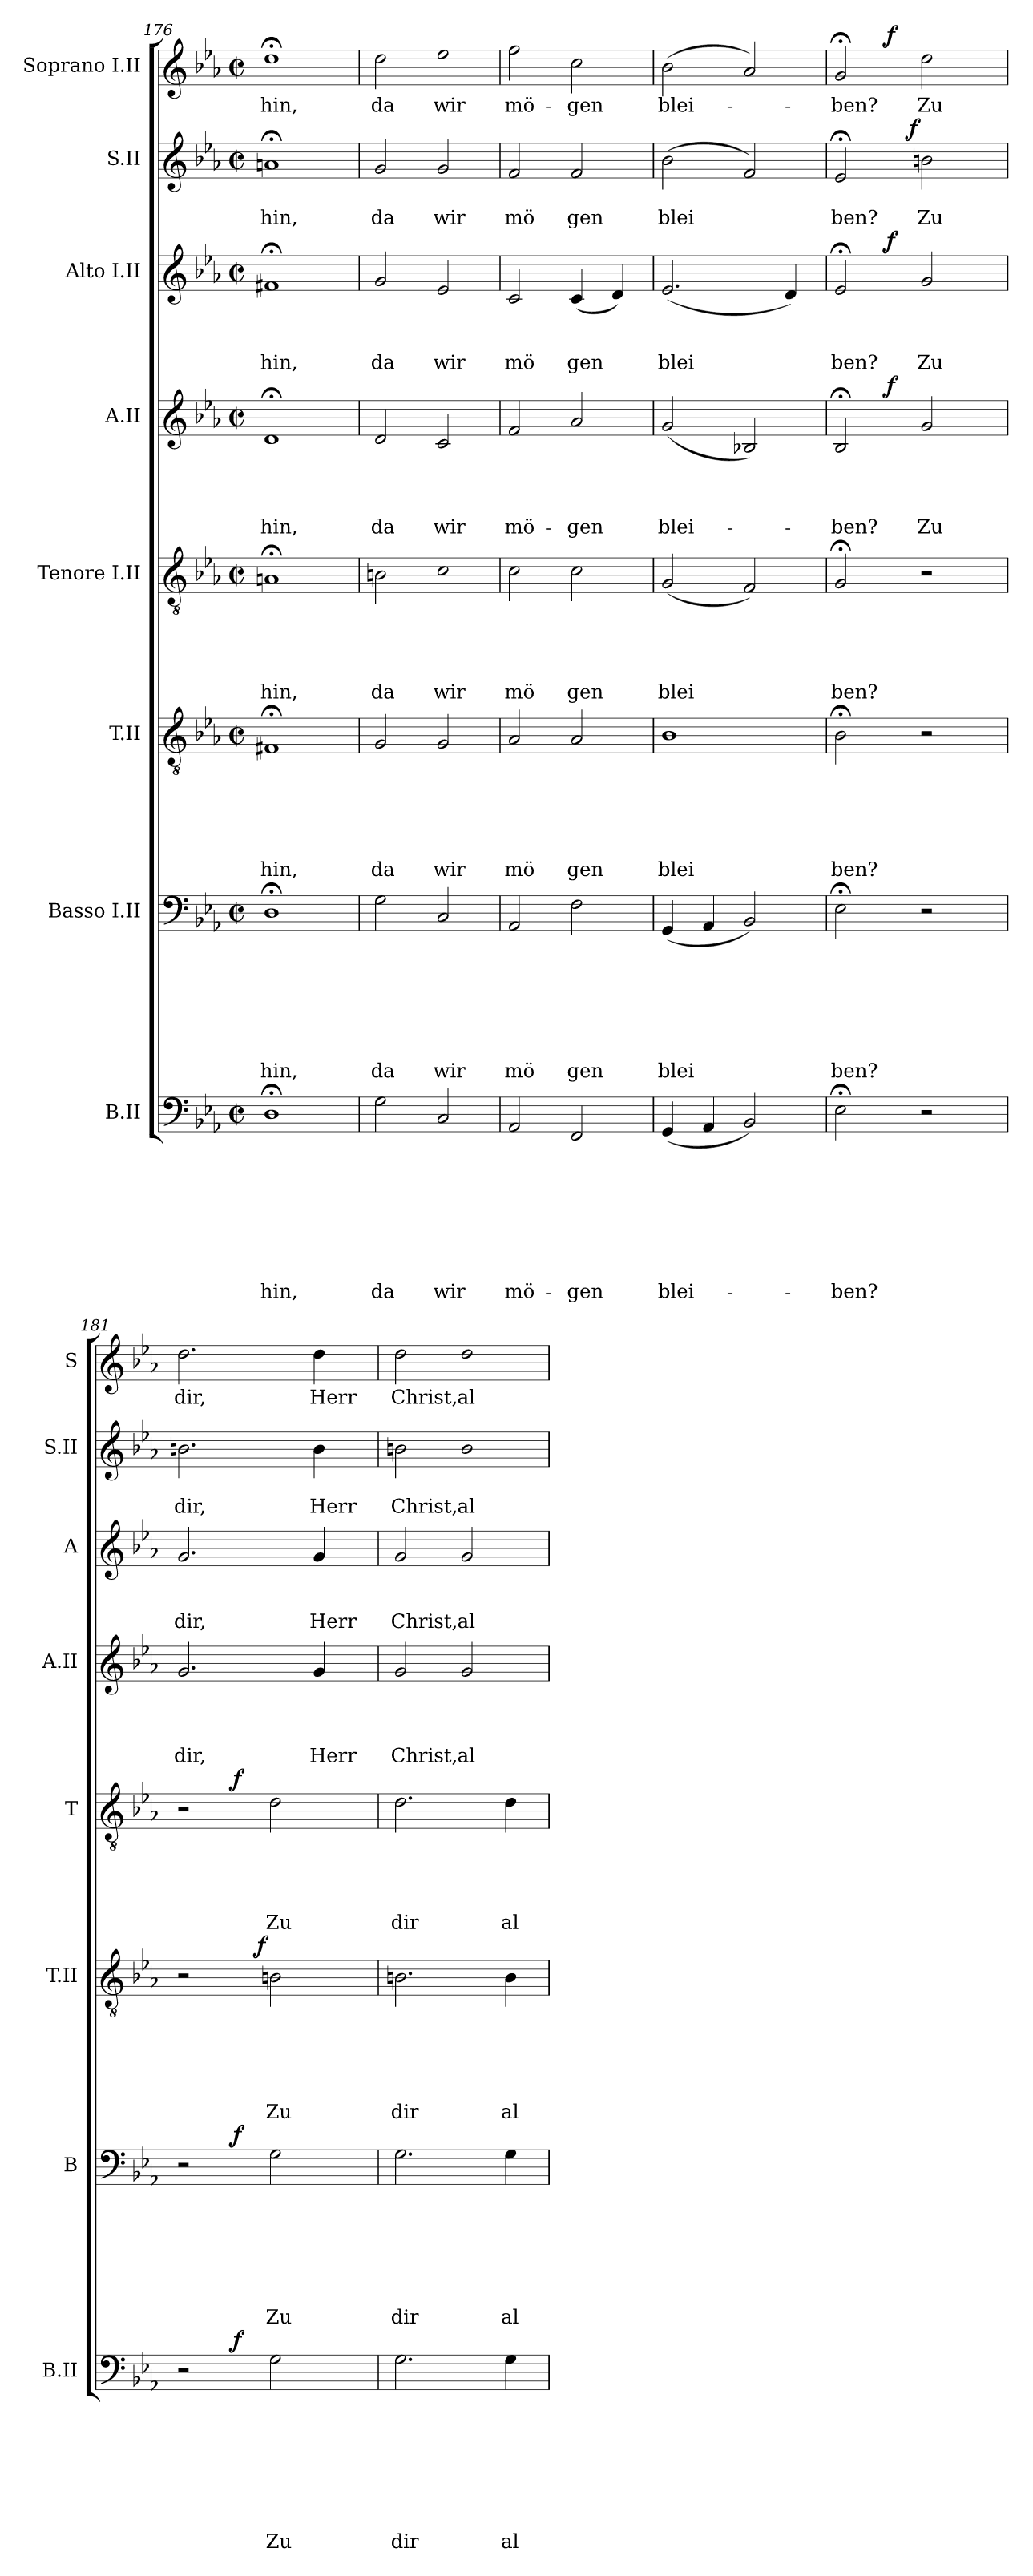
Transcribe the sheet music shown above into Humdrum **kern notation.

**kern	**text	**text	**text	**text	**text	**text	**text	**text	**dynam	**kern	**text	**text	**text	**text	**text	**text	**text	**dynam	**kern	**text	**text	**text	**text	**text	**text	**dynam	**kern	**text	**text	**text	**text	**text	**dynam	**kern	**text	**text	**text	**text	**dynam	**kern	**text	**text	**text	**dynam	**kern	**text	**text	**dynam	**kern	**text	**dynam
*part8	*part8	*part8	*part8	*part8	*part8	*part8	*part8	*part8	*part8	*part7	*part7	*part7	*part7	*part7	*part7	*part7	*part7	*part7	*part6	*part6	*part6	*part6	*part6	*part6	*part6	*part6	*part5	*part5	*part5	*part5	*part5	*part5	*part5	*part4	*part4	*part4	*part4	*part4	*part4	*part3	*part3	*part3	*part3	*part3	*part2	*part2	*part2	*part2	*part1	*part1	*part1
*staff8	*staff8	*staff8	*staff8	*staff8	*staff8	*staff8	*staff8	*staff8	*staff8	*staff7	*staff7	*staff7	*staff7	*staff7	*staff7	*staff7	*staff7	*staff7	*staff6	*staff6	*staff6	*staff6	*staff6	*staff6	*staff6	*staff6	*staff5	*staff5	*staff5	*staff5	*staff5	*staff5	*staff5	*staff4	*staff4	*staff4	*staff4	*staff4	*staff4	*staff3	*staff3	*staff3	*staff3	*staff3	*staff2	*staff2	*staff2	*staff2	*staff1	*staff1	*staff1
*I"B.II	*	*	*	*	*	*	*	*	*	*I"Basso I.II	*	*	*	*	*	*	*	*	*I"T.II	*	*	*	*	*	*	*	*I"Tenore I.II	*	*	*	*	*	*	*I"A.II	*	*	*	*	*	*I"Alto I.II	*	*	*	*	*I"S.II	*	*	*	*I"Soprano I.II	*	*
*I'B.II	*	*	*	*	*	*	*	*	*	*I'B	*	*	*	*	*	*	*	*	*I'T.II	*	*	*	*	*	*	*	*I'T	*	*	*	*	*	*	*I'A.II	*	*	*	*	*	*I'A	*	*	*	*	*I'S.II	*	*	*	*I'S	*	*
*clefF4	*	*	*	*	*	*	*	*	*	*clefF4	*	*	*	*	*	*	*	*	*clefGv2	*	*	*	*	*	*	*	*clefGv2	*	*	*	*	*	*	*clefG2	*	*	*	*	*	*clefG2	*	*	*	*	*clefG2	*	*	*	*clefG2	*	*
*k[b-e-a-]	*	*	*	*	*	*	*	*	*	*k[b-e-a-]	*	*	*	*	*	*	*	*	*k[b-e-a-]	*	*	*	*	*	*	*	*k[b-e-a-]	*	*	*	*	*	*	*k[b-e-a-]	*	*	*	*	*	*k[b-e-a-]	*	*	*	*	*k[b-e-a-]	*	*	*	*k[b-e-a-]	*	*
*E-:	*	*	*	*	*	*	*	*	*	*E-:	*	*	*	*	*	*	*	*	*E-:	*	*	*	*	*	*	*	*E-:	*	*	*	*	*	*	*E-:	*	*	*	*	*	*E-:	*	*	*	*	*E-:	*	*	*	*E-:	*	*
*M2/2	*	*	*	*	*	*	*	*	*	*M2/2	*	*	*	*	*	*	*	*	*M2/2	*	*	*	*	*	*	*	*M2/2	*	*	*	*	*	*	*M2/2	*	*	*	*	*	*M2/2	*	*	*	*	*M2/2	*	*	*	*M2/2	*	*
*met(c|)	*	*	*	*	*	*	*	*	*	*met(c|)	*	*	*	*	*	*	*	*	*met(c|)	*	*	*	*	*	*	*	*met(c|)	*	*	*	*	*	*	*met(c|)	*	*	*	*	*	*met(c|)	*	*	*	*	*met(c|)	*	*	*	*met(c|)	*	*
=176	=176	=176	=176	=176	=176	=176	=176	=176	=176	=176	=176	=176	=176	=176	=176	=176	=176	=176	=176	=176	=176	=176	=176	=176	=176	=176	=176	=176	=176	=176	=176	=176	=176	=176	=176	=176	=176	=176	=176	=176	=176	=176	=176	=176	=176	=176	=176	=176	=176	=176	=176
!	!	!	!	!	!	!	!	!LO:LY:b	!	!	!	!	!	!	!	!	!LO:LY:b	!	!	!	!	!	!	!	!LO:LY:b	!	!	!	!	!	!	!LO:LY:b	!	!	!	!	!	!LO:LY:b	!	!	!	!	!LO:LY:b	!	!	!	!LO:LY:b	!	!	!LO:LY:b	!
1D;	.	.	.	.	.	.	.	hin,	.	1D;	.	.	.	.	.	.	hin,	.	1F#X;	.	.	.	.	.	hin,	.	1An;<	.	.	.	.	hin,	.	1d;	.	.	.	hin,	.	1f#X;<	.	.	hin,	.	1an;<	.	hin,	.	1dd;	hin,	.
=177	=177	=177	=177	=177	=177	=177	=177	=177	=177	=177	=177	=177	=177	=177	=177	=177	=177	=177	=177	=177	=177	=177	=177	=177	=177	=177	=177	=177	=177	=177	=177	=177	=177	=177	=177	=177	=177	=177	=177	=177	=177	=177	=177	=177	=177	=177	=177	=177	=177	=177	=177
!	!	!	!	!	!	!	!	!LO:LY:b	!	!	!	!	!	!	!	!	!LO:LY:b	!	!	!	!	!	!	!	!LO:LY:b	!	!	!	!	!	!	!LO:LY:b	!	!	!	!	!	!LO:LY:b	!	!	!	!	!LO:LY:b	!	!	!	!LO:LY:b	!	!	!LO:LY:b	!
2G\	.	.	.	.	.	.	.	da	.	2G\	.	.	.	.	.	.	da	.	2G/	.	.	.	.	.	da	.	2Bn\	.	.	.	.	da	.	2d/	.	.	.	da	.	2g/	.	.	da	.	2g/	.	da	.	2dd\	da	.
!	!	!	!	!	!	!	!	!LO:LY:b	!	!	!	!	!	!	!	!	!LO:LY:b	!	!	!	!	!	!	!	!LO:LY:b	!	!	!	!	!	!	!LO:LY:b	!	!	!	!	!	!LO:LY:b	!	!	!	!	!LO:LY:b	!	!	!	!LO:LY:b	!	!	!LO:LY:b	!
2C/	.	.	.	.	.	.	.	wir	.	2C/	.	.	.	.	.	.	wir	.	2G/	.	.	.	.	.	wir	.	2c\	.	.	.	.	wir	.	2c/	.	.	.	wir	.	2e-/	.	.	wir	.	2g/	.	wir	.	2ee-\	wir	.
=178	=178	=178	=178	=178	=178	=178	=178	=178	=178	=178	=178	=178	=178	=178	=178	=178	=178	=178	=178	=178	=178	=178	=178	=178	=178	=178	=178	=178	=178	=178	=178	=178	=178	=178	=178	=178	=178	=178	=178	=178	=178	=178	=178	=178	=178	=178	=178	=178	=178	=178	=178
!	!	!	!	!	!	!	!	!LO:LY:b	!	!	!	!	!	!	!	!	!LO:LY:b	!	!	!	!	!	!	!	!LO:LY:b	!	!	!	!	!	!	!LO:LY:b	!	!	!	!	!	!LO:LY:b	!	!	!	!	!LO:LY:b	!	!	!	!LO:LY:b	!	!	!LO:LY:b	!
2AA-/	.	.	.	.	.	.	.	mö-	.	2AA-/	.	.	.	.	.	.	mö	.	2A-/	.	.	.	.	.	mö	.	2c\	.	.	.	.	mö	.	2f/	.	.	.	mö-	.	2c/	.	.	mö	.	2f/	.	mö	.	2ff\	mö-	.
!	!	!	!	!	!	!	!	!LO:LY:b	!	!	!	!	!	!	!	!	!LO:LY:b	!	!	!	!	!	!	!	!LO:LY:b	!	!	!	!	!	!	!LO:LY:b	!	!	!	!	!	!LO:LY:b	!	!	!	!	!LO:LY:b	!	!	!	!LO:LY:b	!	!	!LO:LY:b	!
2FF/	.	.	.	.	.	.	.	-gen	.	2F\	.	.	.	.	.	.	gen	.	2A-/	.	.	.	.	.	gen	.	2c\	.	.	.	.	gen	.	2a-/	.	.	.	-gen	.	(<4c/	.	.	gen	.	2f/	.	gen	.	2cc\	-gen	.
.	.	.	.	.	.	.	.	.	.	.	.	.	.	.	.	.	.	.	.	.	.	.	.	.	.	.	.	.	.	.	.	.	.	.	.	.	.	.	.	4d/)	.	.	.	.	.	.	.	.	.	.	.
=179	=179	=179	=179	=179	=179	=179	=179	=179	=179	=179	=179	=179	=179	=179	=179	=179	=179	=179	=179	=179	=179	=179	=179	=179	=179	=179	=179	=179	=179	=179	=179	=179	=179	=179	=179	=179	=179	=179	=179	=179	=179	=179	=179	=179	=179	=179	=179	=179	=179	=179	=179
!	!	!	!	!	!	!	!	!LO:LY:b	!	!	!	!	!	!	!	!	!LO:LY:b	!	!	!	!	!	!	!	!LO:LY:b	!	!	!	!	!	!	!LO:LY:b	!	!	!	!	!	!LO:LY:b	!	!	!	!	!LO:LY:b	!	!	!	!LO:LY:b	!	!	!LO:LY:b	!
(<4GG/	.	.	.	.	.	.	.	blei-	.	(<4GG/	.	.	.	.	.	.	blei	.	1B-	.	.	.	.	.	blei	.	(<2G/	.	.	.	.	blei	.	(<2g/	.	.	.	blei-	.	(<2.e-/	.	.	blei	.	(>2b-\	.	blei	.	(>2b-\	blei-	.
4AA-/	.	.	.	.	.	.	.	.	.	4AA-/	.	.	.	.	.	.	.	.	.	.	.	.	.	.	.	.	.	.	.	.	.	.	.	.	.	.	.	.	.	.	.	.	.	.	.	.	.	.	.	.	.
2BB-/)	.	.	.	.	.	.	.	.	.	2BB-/)	.	.	.	.	.	.	.	.	.	.	.	.	.	.	.	.	2F/)	.	.	.	.	.	.	2B-X/)	.	.	.	.	.	.	.	.	.	.	2f/)	.	.	.	2a-/)	.	.
.	.	.	.	.	.	.	.	.	.	.	.	.	.	.	.	.	.	.	.	.	.	.	.	.	.	.	.	.	.	.	.	.	.	.	.	.	.	.	.	4d/)	.	.	.	.	.	.	.	.	.	.	.
=180	=180	=180	=180	=180	=180	=180	=180	=180	=180	=180	=180	=180	=180	=180	=180	=180	=180	=180	=180	=180	=180	=180	=180	=180	=180	=180	=180	=180	=180	=180	=180	=180	=180	=180	=180	=180	=180	=180	=180	=180	=180	=180	=180	=180	=180	=180	=180	=180	=180	=180	=180
!	!	!	!	!	!	!	!	!LO:LY:b	!	!	!	!	!	!	!	!	!LO:LY:b	!	!	!	!	!	!	!	!LO:LY:b	!	!	!	!	!	!	!LO:LY:b	!	!	!	!	!	!LO:LY:b	!	!	!	!	!LO:LY:b	!	!	!	!LO:LY:b	!	!	!LO:LY:b	!
*	*	*	*	*	*	*	*	*	*	*	*	*	*	*	*	*	*	*	*	*	*	*	*	*	*	*	*	*	*	*	*	*	*	*^	*	*	*	*	*	*^	*	*	*	*	*^	*	*	*	*^	*	*
2E-;<\	.	.	.	.	.	.	.	-ben?	.	2E-;<\	.	.	.	.	.	.	ben?	.	2B-;<\	.	.	.	.	.	ben?	.	2G;</	.	.	.	.	ben?	.	2B-;</	4.ryy	.	.	.	-ben?	.	2e-;</	4.ryy	.	.	ben?	.	2e-;</	4...ryy	.	ben?	.	2g;</	4.ryy	-ben?	.
!	!	!	!	!	!	!	!	!	!	!	!	!	!	!	!	!	!	!	!	!	!	!	!	!	!	!	!	!	!	!	!	!	!	!	!	!	!	!	!	!LO:DY:a	!	!	!	!	!	!LO:DY:a	!	!	!	!	!	!	!	!	!LO:DY:a
.	.	.	.	.	.	.	.	.	.	.	.	.	.	.	.	.	.	.	.	.	.	.	.	.	.	.	.	.	.	.	.	.	.	.	2ryy	.	.	.	.	f	.	2ryy	.	.	.	f	.	.	.	.	.	.	2ryy	.	f
!	!	!	!	!	!	!	!	!	!	!	!	!	!	!	!	!	!	!	!	!	!	!	!	!	!	!	!	!	!	!	!	!	!	!	!	!	!	!	!	!	!	!	!	!	!	!	!	!	!	!	!LO:DY:a	!	!	!	!
.	.	.	.	.	.	.	.	.	.	.	.	.	.	.	.	.	.	.	.	.	.	.	.	.	.	.	.	.	.	.	.	.	.	.	.	.	.	.	.	.	.	.	.	.	.	.	.	2ryy	.	.	f	.	.	.	.
!	!	!	!	!	!	!	!	!	!	!	!	!	!	!	!	!	!	!	!	!	!	!	!	!	!	!	!	!	!	!	!	!	!	!	!	!	!	!	!LO:LY:b	!	!	!	!	!	!LO:LY:b	!	!	!	!	!LO:LY:b	!	!	!	!LO:LY:b	!
2r	.	.	.	.	.	.	.	.	.	2r	.	.	.	.	.	.	.	.	2r	.	.	.	.	.	.	.	2r	.	.	.	.	.	.	2g/	.	.	.	.	Zu	.	2g/	.	.	.	Zu	.	2bn\	.	.	Zu	.	2dd\	.	Zu	.
.	.	.	.	.	.	.	.	.	.	.	.	.	.	.	.	.	.	.	.	.	.	.	.	.	.	.	.	.	.	.	.	.	.	.	8ryy	.	.	.	.	.	.	8ryy	.	.	.	.	.	.	.	.	.	.	8ryy	.	.
.	.	.	.	.	.	.	.	.	.	.	.	.	.	.	.	.	.	.	.	.	.	.	.	.	.	.	.	.	.	.	.	.	.	.	.	.	.	.	.	.	.	.	.	.	.	.	.	32ryy	.	.	.	.	.	.	.
!!LO:PB:g=z
=181	=181	=181	=181	=181	=181	=181	=181	=181	=181	=181	=181	=181	=181	=181	=181	=181	=181	=181	=181	=181	=181	=181	=181	=181	=181	=181	=181	=181	=181	=181	=181	=181	=181	=181	=181	=181	=181	=181	=181	=181	=181	=181	=181	=181	=181	=181	=181	=181	=181	=181	=181	=181	=181	=181	=181
!	!	!	!	!	!	!	!	!	!	!	!	!	!	!	!	!	!	!	!	!	!	!	!	!	!	!	!	!	!	!	!	!	!	!	!	!	!	!	!LO:LY:b	!	!	!	!	!	!LO:LY:b	!	!	!	!	!LO:LY:b	!	!	!	!LO:LY:b	!
*	*	*	*	*	*	*	*	*	*	*	*	*	*	*	*	*	*	*	*	*	*	*	*	*	*	*	*	*	*	*	*	*	*	*v	*v	*	*	*	*	*	*	*	*	*	*	*	*v	*v	*	*	*	*v	*v	*	*
*^	*	*	*	*	*	*	*	*	*	*^	*	*	*	*	*	*	*	*	*^	*	*	*	*	*	*	*	*^	*	*	*	*	*	*	*	*	*	*	*	*	*v	*v	*	*	*	*	*	*	*	*	*	*	*
2r	4.ryy	.	.	.	.	.	.	.	.	.	2r	4.ryy	.	.	.	.	.	.	.	.	2r	4...ryy	.	.	.	.	.	.	.	2r	4.ryy	.	.	.	.	.	.	2.g/	.	.	.	dir,	.	2.g/	.	.	dir,	.	2.bn\	.	dir,	.	2.dd\	dir,	.
!	!	!	!	!	!	!	!	!	!	!LO:DY:a	!	!	!	!	!	!	!	!	!	!LO:DY:a	!	!	!	!	!	!	!	!	!	!	!	!	!	!	!	!	!LO:DY:a	!	!	!	!	!	!	!	!	!	!	!	!	!	!	!	!	!	!
.	2ryy	.	.	.	.	.	.	.	.	f	.	2ryy	.	.	.	.	.	.	.	f	.	.	.	.	.	.	.	.	.	.	2ryy	.	.	.	.	.	f	.	.	.	.	.	.	.	.	.	.	.	.	.	.	.	.	.	.
!	!	!	!	!	!	!	!	!	!	!	!	!	!	!	!	!	!	!	!	!	!	!	!	!	!	!	!	!	!LO:DY:a	!	!	!	!	!	!	!	!	!	!	!	!	!	!	!	!	!	!	!	!	!	!	!	!	!	!
.	.	.	.	.	.	.	.	.	.	.	.	.	.	.	.	.	.	.	.	.	.	2ryy	.	.	.	.	.	.	f	.	.	.	.	.	.	.	.	.	.	.	.	.	.	.	.	.	.	.	.	.	.	.	.	.	.
!	!	!	!	!	!	!	!	!	!LO:LY:b	!	!	!	!	!	!	!	!	!	!LO:LY:b	!	!	!	!	!	!	!	!	!LO:LY:b	!	!	!	!	!	!	!	!LO:LY:b	!	!	!	!	!	!	!	!	!	!	!	!	!	!	!	!	!	!	!
2G\	.	.	.	.	.	.	.	.	Zu	.	2G\	.	.	.	.	.	.	.	Zu	.	2Bn\	.	.	.	.	.	.	Zu	.	2d\	.	.	.	.	.	Zu	.	.	.	.	.	.	.	.	.	.	.	.	.	.	.	.	.	.	.
!	!	!	!	!	!	!	!	!	!	!	!	!	!	!	!	!	!	!	!	!	!	!	!	!	!	!	!	!	!	!	!	!	!	!	!	!	!	!	!	!	!	!LO:LY:b	!	!	!	!	!LO:LY:b	!	!	!	!LO:LY:b	!	!	!LO:LY:b	!
.	.	.	.	.	.	.	.	.	.	.	.	.	.	.	.	.	.	.	.	.	.	.	.	.	.	.	.	.	.	.	.	.	.	.	.	.	.	4g/	.	.	.	Herr	.	4g/	.	.	Herr	.	4b\	.	Herr	.	4dd\	Herr	.
.	8ryy	.	.	.	.	.	.	.	.	.	.	8ryy	.	.	.	.	.	.	.	.	.	.	.	.	.	.	.	.	.	.	8ryy	.	.	.	.	.	.	.	.	.	.	.	.	.	.	.	.	.	.	.	.	.	.	.	.
.	.	.	.	.	.	.	.	.	.	.	.	.	.	.	.	.	.	.	.	.	.	32ryy	.	.	.	.	.	.	.	.	.	.	.	.	.	.	.	.	.	.	.	.	.	.	.	.	.	.	.	.	.	.	.	.	.
=182	=182	=182	=182	=182	=182	=182	=182	=182	=182	=182	=182	=182	=182	=182	=182	=182	=182	=182	=182	=182	=182	=182	=182	=182	=182	=182	=182	=182	=182	=182	=182	=182	=182	=182	=182	=182	=182	=182	=182	=182	=182	=182	=182	=182	=182	=182	=182	=182	=182	=182	=182	=182	=182	=182	=182
!	!	!	!	!	!	!	!	!	!LO:LY:b	!	!	!	!	!	!	!	!	!	!LO:LY:b	!	!	!	!	!	!	!	!	!LO:LY:b	!	!	!	!	!	!	!	!LO:LY:b	!	!	!	!	!	!LO:LY:b	!	!	!	!	!LO:LY:b	!	!	!	!LO:LY:b	!	!	!LO:LY:b	!
*v	*v	*	*	*	*	*	*	*	*	*	*	*	*	*	*	*	*	*	*	*	*v	*v	*	*	*	*	*	*	*	*v	*v	*	*	*	*	*	*	*	*	*	*	*	*	*	*	*	*	*	*	*	*	*	*	*	*
*	*	*	*	*	*	*	*	*	*	*v	*v	*	*	*	*	*	*	*	*	*	*	*	*	*	*	*	*	*	*	*	*	*	*	*	*	*	*	*	*	*	*	*	*	*	*	*	*	*	*	*	*	*
2.G\	.	.	.	.	.	.	.	dir	.	2.G\	.	.	.	.	.	.	dir	.	2.Bn\	.	.	.	.	.	dir	.	2.d\	.	.	.	.	dir	.	2g/	.	.	.	Christ,	.	2g/	.	.	Christ,	.	2bn\	.	Christ,	.	2dd\	Christ,	.
!	!	!	!	!	!	!	!	!	!	!	!	!	!	!	!	!	!	!	!	!	!	!	!	!	!	!	!	!	!	!	!	!	!	!	!	!	!	!LO:LY:b	!	!	!	!	!LO:LY:b	!	!	!	!LO:LY:b	!	!	!LO:LY:b	!
.	.	.	.	.	.	.	.	.	.	.	.	.	.	.	.	.	.	.	.	.	.	.	.	.	.	.	.	.	.	.	.	.	.	2g/	.	.	.	al	.	2g/	.	.	al-	.	2b\	.	al	.	2dd\	al-	.
!	!	!	!	!	!	!	!	!LO:LY:b	!	!	!	!	!	!	!	!	!LO:LY:b	!	!	!	!	!	!	!	!LO:LY:b	!	!	!	!	!	!	!LO:LY:b	!	!	!	!	!	!	!	!	!	!	!	!	!	!	!	!	!	!	!
4G\	.	.	.	.	.	.	.	al	.	4G\	.	.	.	.	.	.	al	.	4B\	.	.	.	.	.	al	.	4d\	.	.	.	.	al-	.	.	.	.	.	.	.	.	.	.	.	.	.	.	.	.	.	.	.
=	=	=	=	=	=	=	=	=	=	=	=	=	=	=	=	=	=	=	=	=	=	=	=	=	=	=	=	=	=	=	=	=	=	=	=	=	=	=	=	=	=	=	=	=	=	=	=	=	=	=	=
*-	*-	*-	*-	*-	*-	*-	*-	*-	*-	*-	*-	*-	*-	*-	*-	*-	*-	*-	*-	*-	*-	*-	*-	*-	*-	*-	*-	*-	*-	*-	*-	*-	*-	*-	*-	*-	*-	*-	*-	*-	*-	*-	*-	*-	*-	*-	*-	*-	*-	*-	*-
